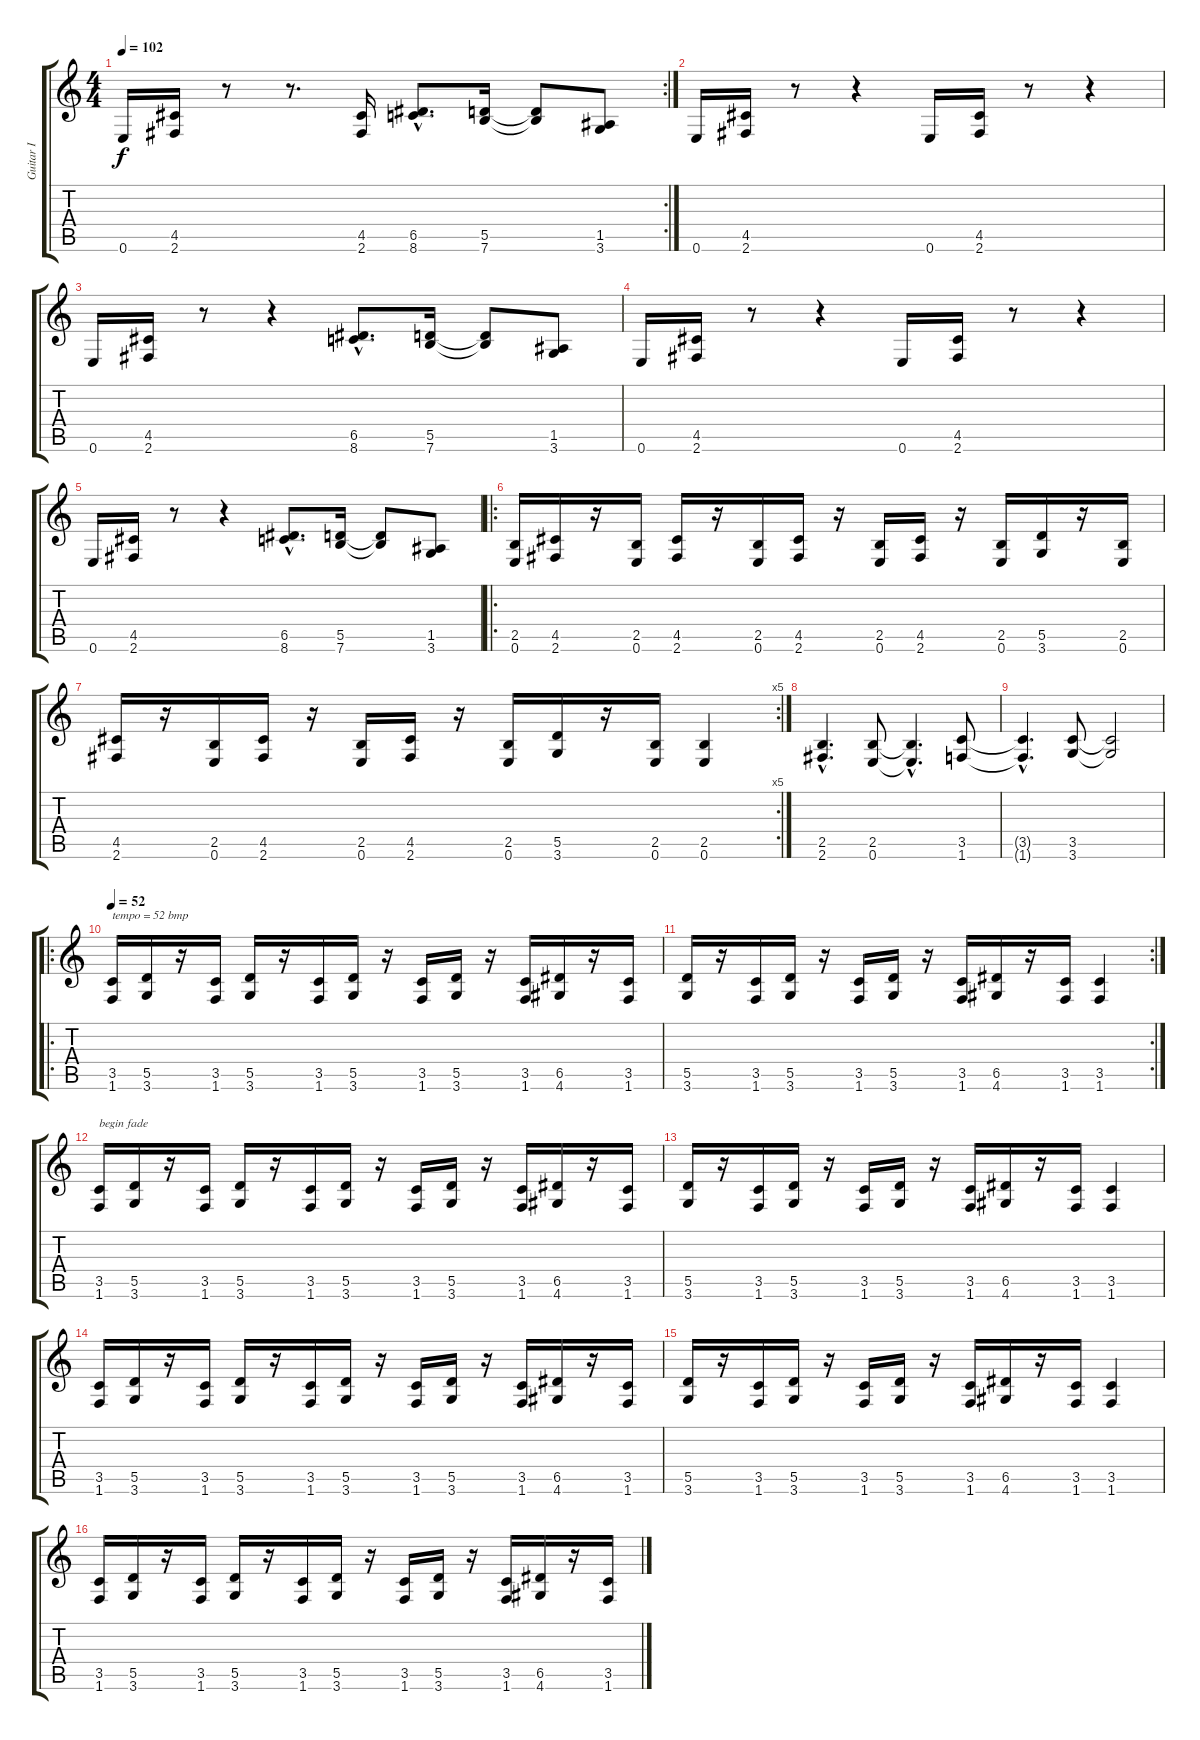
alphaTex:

\track ("Guitar I" "Guitar I") {instrument electricguitarclean}
\staff {score tabs}
\tuning (E4 B3 G3 D3 A2 E2) {hide}
\rc 2
\ts (4 4)
\tempo 102
\clef g2
\ks c
0.6.16{dy f} (4.5 2.6).16 r.8 r.8{d} (4.5 2.6).16 (6.5{hac} 8.6{hac}).8{d} (5.5 7.6).16 (5.5{t} 7.6{t}).8 (1.5 3.6).8 |
0.6.16 (4.5 2.6).16 r.8 r.4 0.6.16 (4.5 2.6).16 r.8 r.4 |
0.6.16 (4.5 2.6).16 r.8 r.4 (6.5{hac} 8.6{hac}).8{d} (5.5 7.6).16 (5.5{t} 7.6{t}).8 (1.5 3.6).8 |
0.6.16 (4.5 2.6).16 r.8 r.4 0.6.16 (4.5 2.6).16 r.8 r.4 |
0.6.16 (4.5 2.6).16 r.8 r.4 (6.5{hac} 8.6{hac}).8{d} (5.5 7.6).16 (5.5{t} 7.6{t}).8 (1.5 3.6).8 |
\ro
(2.5 0.6).16 (4.5 2.6).16 r.16 (2.5 0.6).16 (4.5 2.6).16 r.16 (2.5 0.6).16 (4.5 2.6).16 r.16 (2.5 0.6).16 (4.5 2.6).16 r.16 (2.5 0.6).16 (5.5 3.6).16 r.16 (2.5 0.6).16 |
\rc 5
(4.5 2.6).16 r.16 (2.5 0.6).16 (4.5 2.6).16 r.16 (2.5 0.6).16 (4.5 2.6).16 r.16 (2.5 0.6).16 (5.5 3.6).16 r.16 (2.5 0.6).16 (2.5 0.6).4 |
(2.5{hac} 2.6{hac}).4{d} (2.5 0.6).8 (2.5{hac t} 0.6{hac t}).4{d} (3.5 1.6).8 |
(3.5{hac t} 1.6{hac t}).4{d} (3.5 3.6).8 (3.5{t} 3.6{t}).2 |
\ro
\tempo 52
(3.5 1.6).16{txt "tempo = 52 bmp"} (5.5 3.6).16 r.16 (3.5 1.6).16 (5.5 3.6).16 r.16 (3.5 1.6).16 (5.5 3.6).16 r.16 (3.5 1.6).16 (5.5 3.6).16 r.16 (3.5 1.6).16 (6.5 4.6).16 r.16 (3.5 1.6).16 |
\rc 2
(5.5 3.6).16 r.16 (3.5 1.6).16 (5.5 3.6).16 r.16 (3.5 1.6).16 (5.5 3.6).16 r.16 (3.5 1.6).16 (6.5 4.6).16 r.16 (3.5 1.6).16 (3.5 1.6).4 |
(3.5 1.6).16{txt "begin fade"} (5.5 3.6).16 r.16 (3.5 1.6).16 (5.5 3.6).16 r.16 (3.5 1.6).16 (5.5 3.6).16 r.16 (3.5 1.6).16 (5.5 3.6).16 r.16 (3.5 1.6).16 (6.5 4.6).16 r.16 (3.5 1.6).16 |
(5.5 3.6).16 r.16 (3.5 1.6).16 (5.5 3.6).16 r.16 (3.5 1.6).16 (5.5 3.6).16 r.16 (3.5 1.6).16 (6.5 4.6).16 r.16 (3.5 1.6).16 (3.5 1.6).4 |
(3.5 1.6).16 (5.5 3.6).16 r.16 (3.5 1.6).16 (5.5 3.6).16 r.16 (3.5 1.6).16 (5.5 3.6).16 r.16 (3.5 1.6).16 (5.5 3.6).16 r.16 (3.5 1.6).16 (6.5 4.6).16 r.16 (3.5 1.6).16 |
(5.5 3.6).16 r.16 (3.5 1.6).16 (5.5 3.6).16 r.16 (3.5 1.6).16 (5.5 3.6).16 r.16 (3.5 1.6).16 (6.5 4.6).16 r.16 (3.5 1.6).16 (3.5 1.6).4 |
(3.5 1.6).16 (5.5 3.6).16 r.16 (3.5 1.6).16 (5.5 3.6).16 r.16 (3.5 1.6).16 (5.5 3.6).16 r.16 (3.5 1.6).16 (5.5 3.6).16 r.16 (3.5 1.6).16 (6.5 4.6).16 r.16 (3.5 1.6).16
